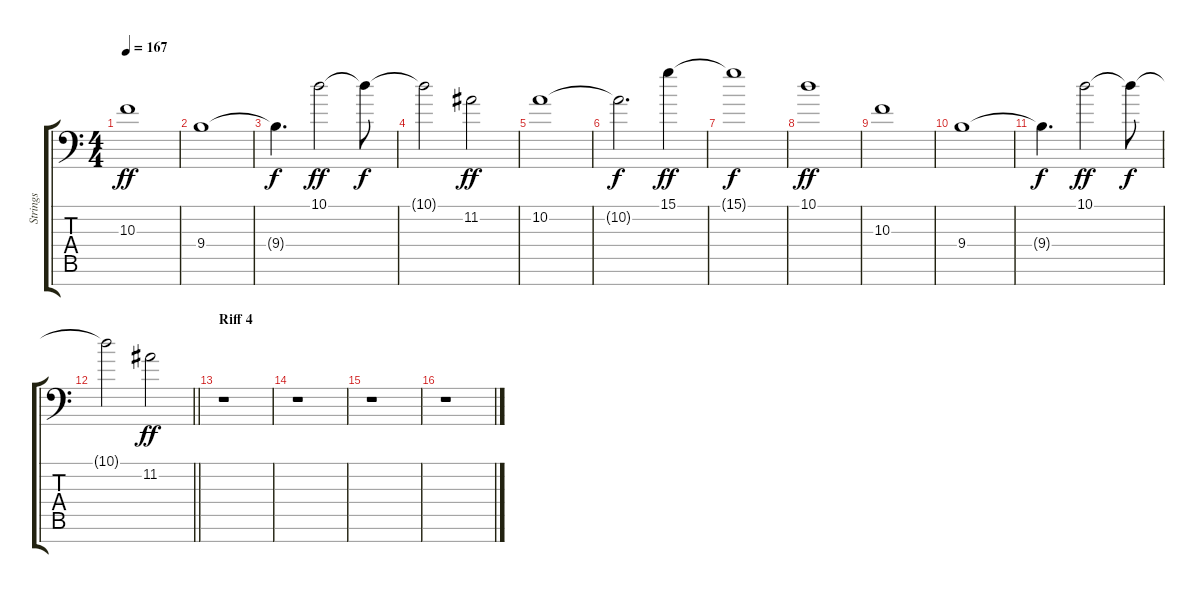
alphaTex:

\track ("Strings" "Strings") {instrument stringensemble2}
\staff {score tabs}
\tuning (E4 B3 G3 D3 A2 E2 C-1) {hide}
\ts (4 4)
\tempo 167
\clef f4
\ks c
10.3.1{dy ff} |
9.4.1 |
9.4{t}.4{d dy f} 10.1.2{dy ff} 10.1{t}.8{dy f} |
10.1{t}.2 11.2.2{dy ff} |
10.2.1 |
10.2{t}.2{d dy f} 15.1.4{dy ff} |
15.1{t}.1{dy f} |
10.1.1{dy ff} |
10.3.1 |
9.4.1 |
9.4{t}.4{d dy f} 10.1.2{dy ff} 10.1{t}.8{dy f} |
\barLineRight lightlight
10.1{t}.2 11.2.2{dy ff} |
\section ("" "Riff 4")
r.1 |
r.1 |
r.1 |
r.1
